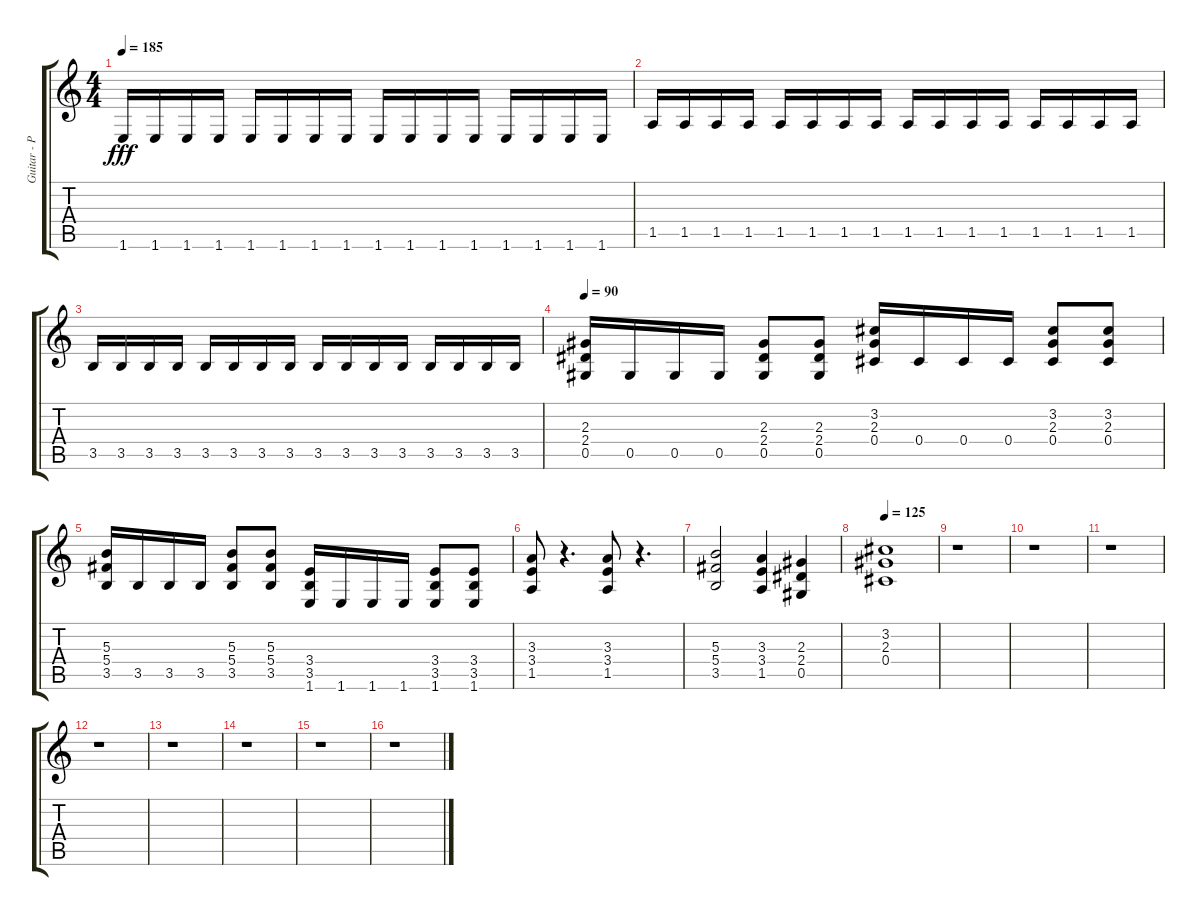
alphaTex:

\track ("Guitar - Pavel Bushuev" "Guitar - P") {instrument distortionguitar}
\staff {score tabs}
\tuning (Eb4 Bb3 Gb3 Db3 Ab2 Eb2) {hide}
\ts (4 4)
\tempo 185
\clef g2
\ks c
1.6.16{dy fff} 1.6.16 1.6.16 1.6.16 1.6.16 1.6.16 1.6.16 1.6.16 1.6.16 1.6.16 1.6.16 1.6.16 1.6.16 1.6.16 1.6.16 1.6.16 |
1.5.16 1.5.16 1.5.16 1.5.16 1.5.16 1.5.16 1.5.16 1.5.16 1.5.16 1.5.16 1.5.16 1.5.16 1.5.16 1.5.16 1.5.16 1.5.16 |
3.5.16 3.5.16 3.5.16 3.5.16 3.5.16 3.5.16 3.5.16 3.5.16 3.5.16 3.5.16 3.5.16 3.5.16 3.5.16 3.5.16 3.5.16 3.5.16 |
\tempo 90
(2.3 2.4 0.5).16 0.5.16 0.5.16 0.5.16 (2.3 2.4 0.5).8 (2.3 2.4 0.5).8 (3.2 2.3 0.4).16 0.4.16 0.4.16 0.4.16 (3.2 2.3 0.4).8 (3.2 2.3 0.4).8 |
(5.3 5.4 3.5).16 3.5.16 3.5.16 3.5.16 (5.3 5.4 3.5).8 (5.3 5.4 3.5).8 (3.4 3.5 1.6).16 1.6.16 1.6.16 1.6.16 (3.4 3.5 1.6).8 (3.4 3.5 1.6).8 |
(3.3 3.4 1.5).8 r.4{d} (3.3 3.4 1.5).8 r.4{d} |
(5.3 5.4 3.5).2 (3.3 3.4 1.5).4 (2.3 2.4 0.5).4 |
\tempo 125
(3.2 2.3 0.4).1{volume 12} |
r.1 |
r.1 |
r.1 |
r.1 |
r.1 |
r.1 |
r.1 |
r.1
